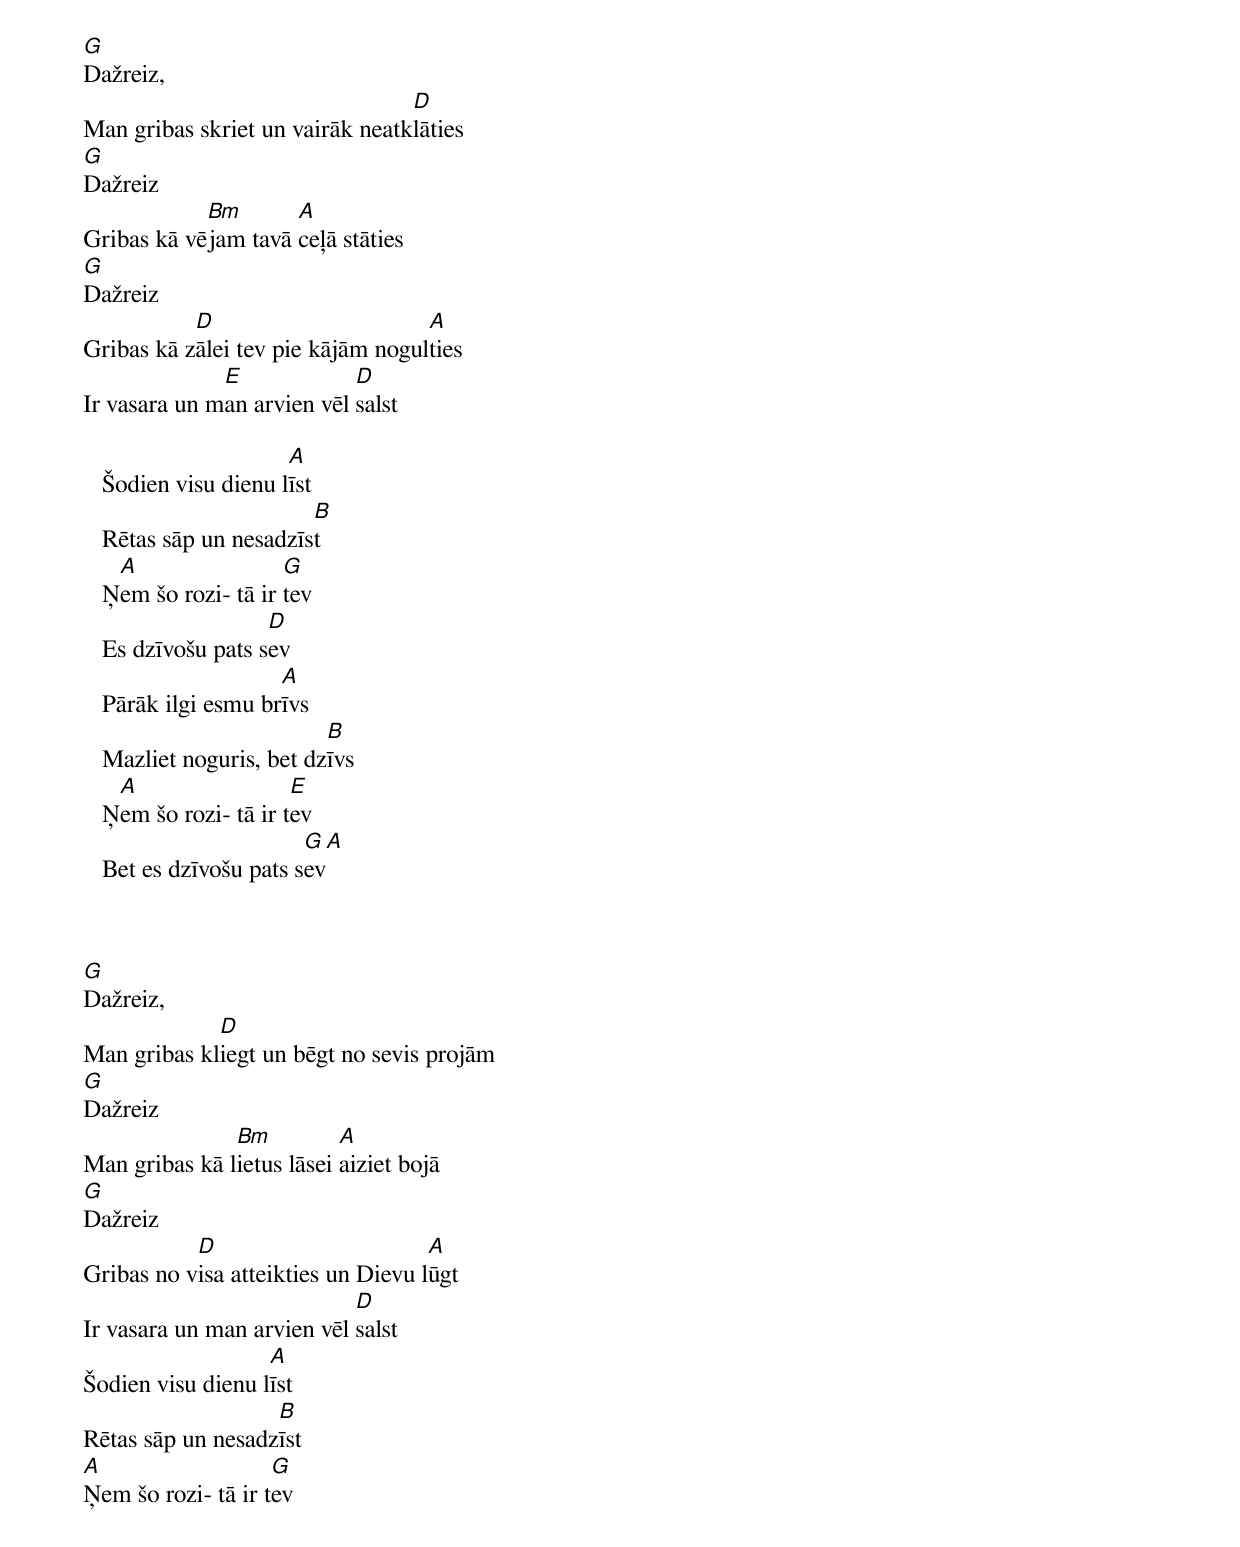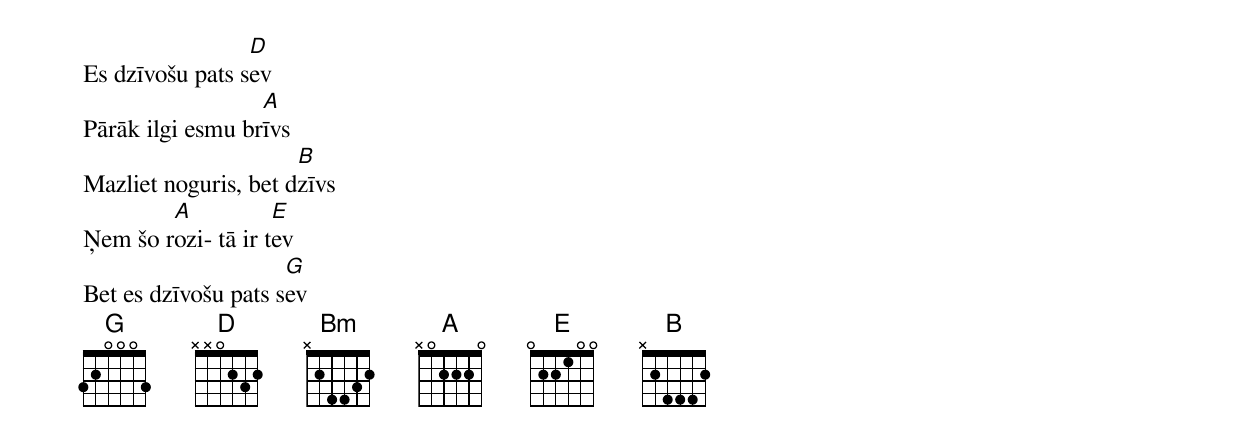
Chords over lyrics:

G
Dažreiz,
                                 D
Man gribas skriet un vairāk neatklāties
G
Dažreiz
            Bm       A
Gribas kā vējam tavā ceļā stāties
G
Dažreiz
           D                       A
Gribas kā zālei tev pie kājām nogulties
              E             D
Ir vasara un man arvien vēl salst

                      A
   Šodien visu dienu līst
                        B
   Rētas sāp un nesadzīst
    A                 G
   Ņem šo rozi- tā ir tev
                    D
   Es dzīvošu pats sev
                     A
   Pārāk ilgi esmu brīvs
                          B
   Mazliet noguris, bet dzīvs
    A                  E
   Ņem šo rozi- tā ir tev
                        G      A
   Bet es dzīvošu pats sev



G
Dažreiz,
             D
Man gribas kliegt un bēgt no sevis projām
G
Dažreiz
               Bm          A
Man gribas kā lietus lāsei aiziet bojā
G
Dažreiz
           D                        A
Gribas no visa atteikties un Dievu lūgt
                            D
Ir vasara un man arvien vēl salst
                   A
Šodien visu dienu līst
                   B
Rētas sāp un nesadzīst
A                   G
Ņem šo rozi- tā ir tev
                 D
Es dzīvošu pats sev
                  A
Pārāk ilgi esmu brīvs
                      B
Mazliet noguris, bet dzīvs
        A           E
Ņem šo rozi- tā ir tev
                     G
Bet es dzīvošu pats sev
